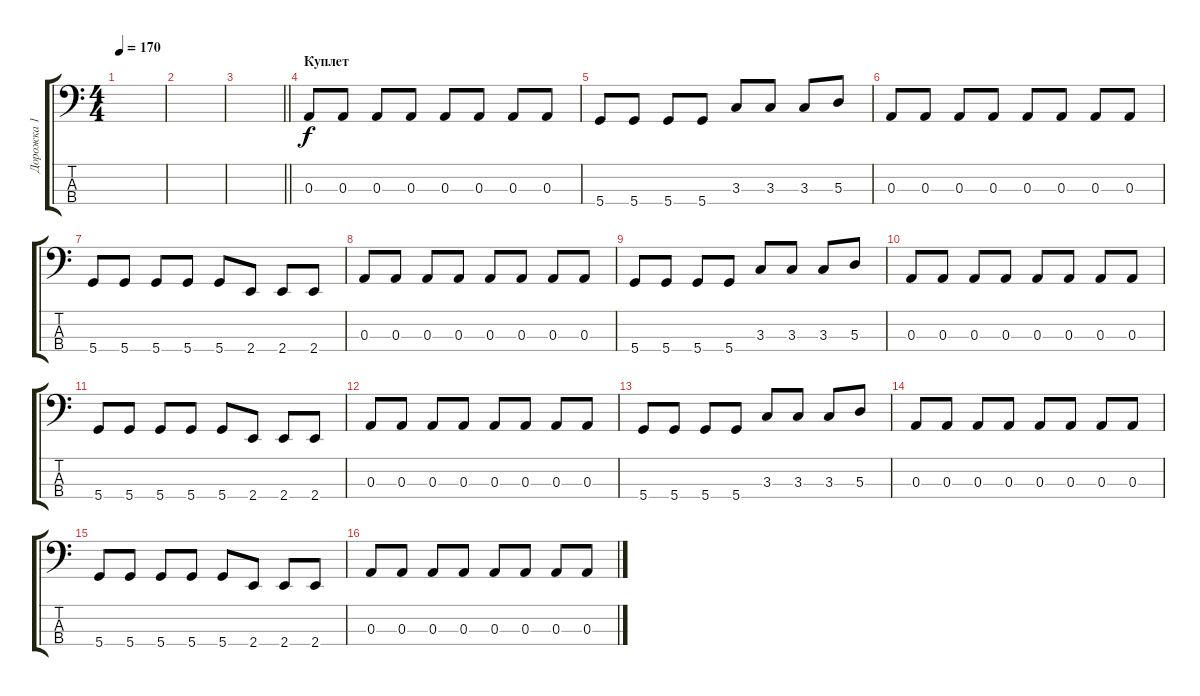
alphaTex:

\track ("Дорожка 1" "Дорожка 1") {instrument electricbasspick}
\staff {score tabs}
\tuning (G2 D2 A1 D1) {hide}
\ts (4 4)
\tempo 170
\clef f4
\ks c
|
|
\barLineRight lightlight
|
\section ("" "Куплет")
0.3.8 0.3.8 0.3.8 0.3.8 0.3.8 0.3.8 0.3.8 0.3.8 |
5.4.8 5.4.8 5.4.8 5.4.8 3.3.8 3.3.8 3.3.8 5.3.8 |
0.3.8 0.3.8 0.3.8 0.3.8 0.3.8 0.3.8 0.3.8 0.3.8 |
5.4.8 5.4.8 5.4.8 5.4.8 5.4.8 2.4.8 2.4.8 2.4.8 |
0.3.8 0.3.8 0.3.8 0.3.8 0.3.8 0.3.8 0.3.8 0.3.8 |
5.4.8 5.4.8 5.4.8 5.4.8 3.3.8 3.3.8 3.3.8 5.3.8 |
0.3.8 0.3.8 0.3.8 0.3.8 0.3.8 0.3.8 0.3.8 0.3.8 |
5.4.8 5.4.8 5.4.8 5.4.8 5.4.8 2.4.8 2.4.8 2.4.8 |
0.3.8 0.3.8 0.3.8 0.3.8 0.3.8 0.3.8 0.3.8 0.3.8 |
5.4.8 5.4.8 5.4.8 5.4.8 3.3.8 3.3.8 3.3.8 5.3.8 |
0.3.8 0.3.8 0.3.8 0.3.8 0.3.8 0.3.8 0.3.8 0.3.8 |
5.4.8 5.4.8 5.4.8 5.4.8 5.4.8 2.4.8 2.4.8 2.4.8 |
0.3.8 0.3.8 0.3.8 0.3.8 0.3.8 0.3.8 0.3.8 0.3.8
